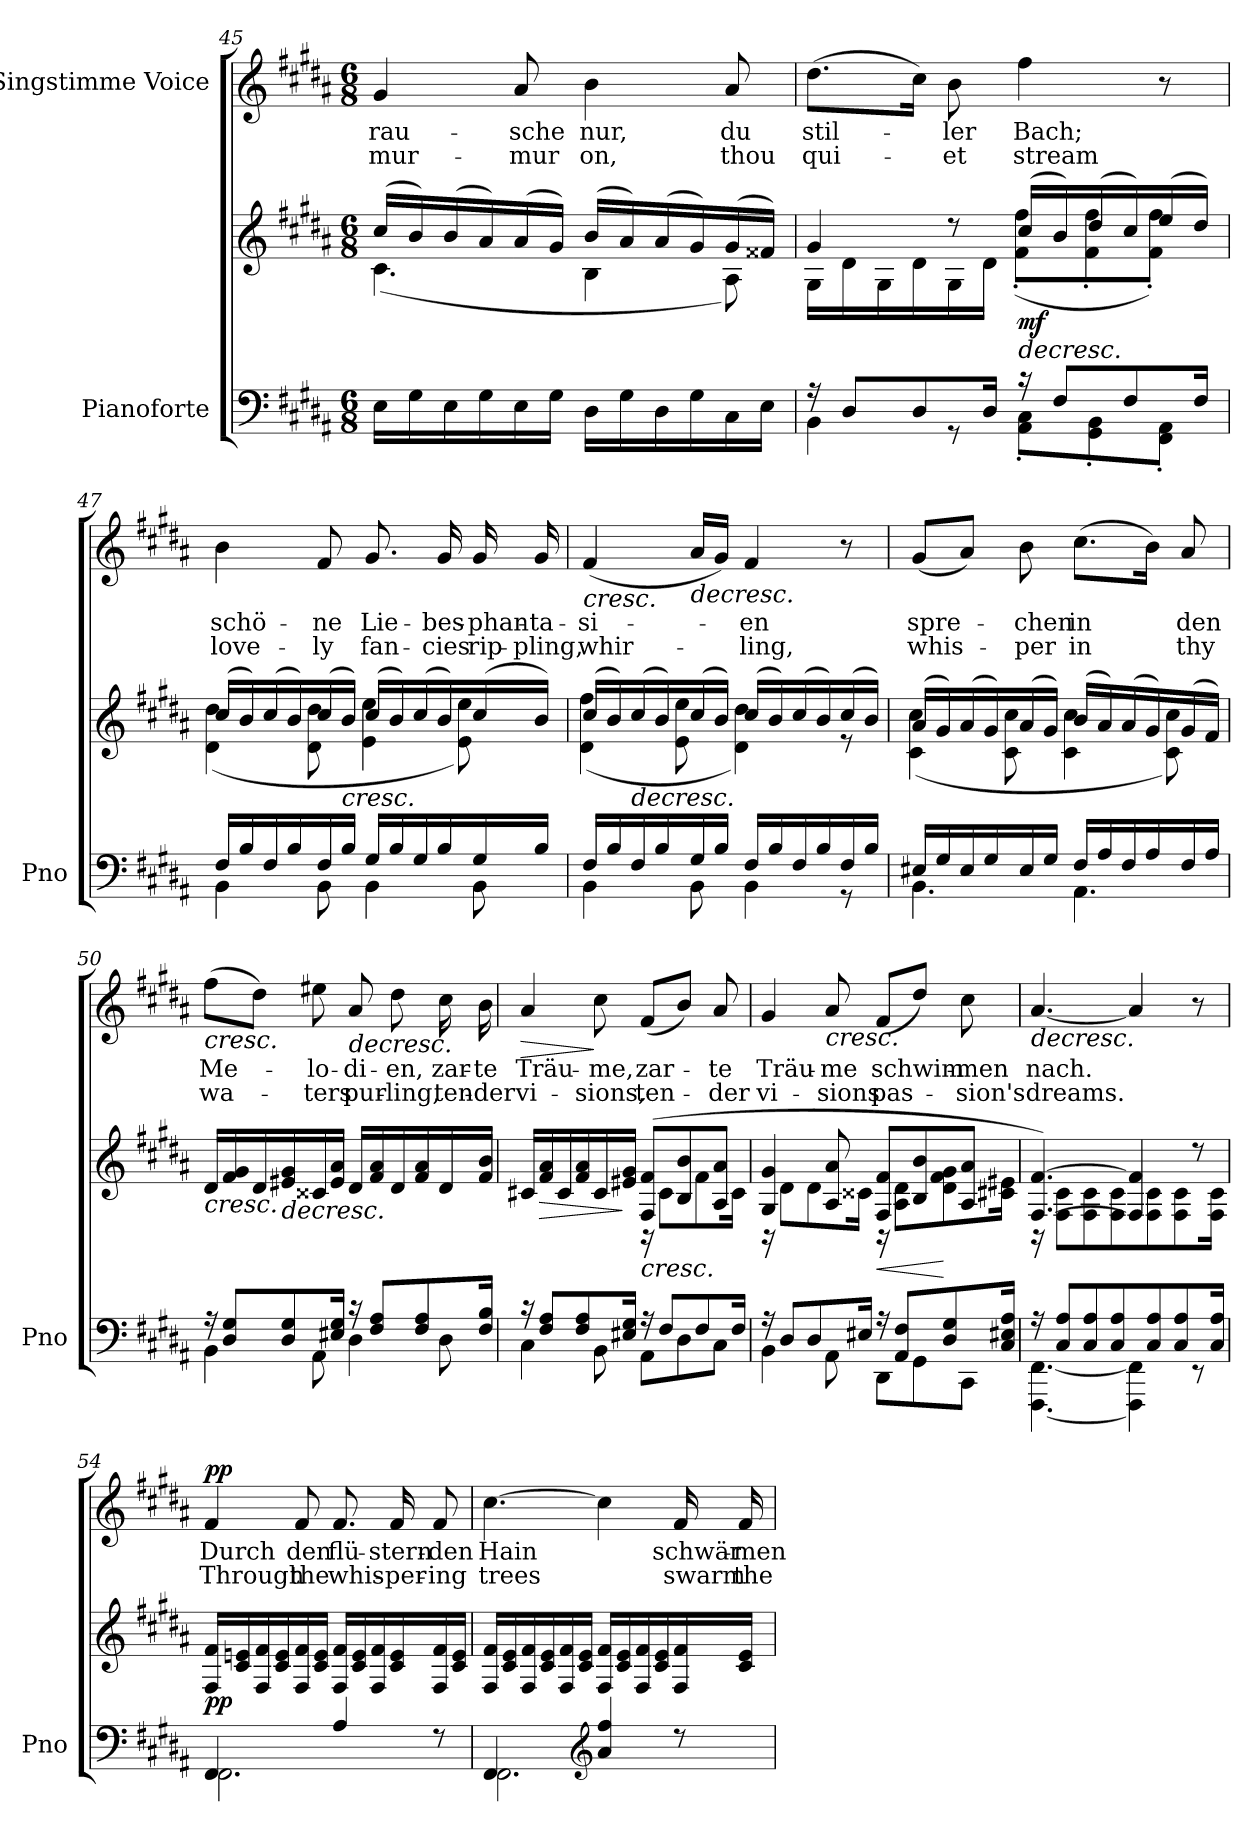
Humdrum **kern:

**kern	**kern	**dynam	**kern	**text	**text	**dynam
*part2	*part2	*part2	*part1	*part1	*part1	*part1
*staff3	*staff2	*staff2/3	*staff1	*staff1	*staff1	*staff1
*I"Pianoforte	*	*	*I"Singstimme Voice	*	*	*
*I'Pno	*	*	*	*	*	*
!!LO:LB:g=z
*clefF4	*clefG2	*	*clefG2	*	*	*
*k[f#c#g#d#a#]	*k[f#c#g#d#a#]	*	*k[f#c#g#d#a#]	*	*	*
*M6/8	*M6/8	*	*M6/8	*	*	*
=45	=45	=45	=45	=45	=45	=45
*	*^	*	*	*	*	*
!	!	!	!	!	!LO:LY:b	!LO:LY:b	!
16E\LL	(<16cc#/LL	(4.c#\	.	4g#/	rau-	mur-	.
16G#\	16b/)	.	.	.	.	.	.
16E\	(<16b/	.	.	.	.	.	.
16G#\	16a#/)	.	.	.	.	.	.
!	!	!	!	!	!LO:LY:b	!LO:LY:b	!
16E\	(<16a#/	.	.	8a#/	-sche	-mur	.
16G#\JJ	16g#/JJ)	.	.	.	.	.	.
!	!	!	!	!	!LO:LY:b	!LO:LY:b	!
16D#\LL	(<16b/LL	4B\	.	4b\	nur,	on,	.
16G#\	16a#/)	.	.	.	.	.	.
16D#\	(<16a#/	.	.	.	.	.	.
16G#\	16g#/)	.	.	.	.	.	.
!	!	!	!	!	!LO:LY:b	!LO:LY:b	!
16C#\	(<16g#/	8A#\)	.	8a#/	du	thou	.
16E\JJ	16f##X/JJ)	.	.	.	.	.	.
=46	=46	=46	=46	=46	=46	=46	=46
*^	*	*	*	*	*	*	*
!	!	!	!	!	!	!LO:LY:b	!LO:LY:b	!
16r	4BB\	4g#/	16G#\LL	.	(8.dd#\L	stil-	qui-	.
8D#/L	.	.	16d#\	.	.	.	.	.
.	.	.	16G#\	.	.	.	.	.
8D#/	.	.	16d#\	.	16cc#\Jk)	.	.	.
!	!	!	!	!	!	!LO:LY:b	!LO:LY:b	!
.	8r	8r	16G#\	.	8b\	-ler	-et	.
16D#/Jk	.	.	16d#\JJ	.	.	.	.	.
!	!	!	!	!LO:HP:b	!	!LO:LY:b	!LO:LY:b	!
!	!	!	!	!LO:DY:n=1:b	!	!	!	!
16r	8AA#\' 8C#\'L	(<16cc#/LL	(8f#\' 8ff#\'L	> mf	4ff#\	Bach;	stream	.
8F#/L	.	16b/)	.	.	.	.	.	.
.	8GG#\' 8BB\'	(<16dd#/	8f#\' 8ff#\'	.	.	.	.	.
8F#/	.	16cc#/)	.	.	.	.	.	.
.	8FF#\' 8AA#\'J	(<16ee/	8f#\' 8ff#\'J)	.	8r	.	.	.
16F#/Jk	.	16dd#/JJ)	.	.	.	.	.	.
=47	=47	=47	=47	=47	=47	=47	=47	=47
!	!	!	!	!	!	!LO:LY:b	!LO:LY:b	!
16F#/LL	4BB\	(<16cc#/LL	(4d#\ 4dd#\	.	4b\	schö-	love-	.
16B/	.	16b/)	.	.	.	.	.	.
16F#/	.	(<16cc#/	.	.	.	.	.	.
16B/	.	16b/)	.	.	.	.	.	.
!	!	!	!	!	!	!LO:LY:b	!LO:LY:b	!
16F#/	8BB\	(<16cc#/	8d#\ 8dd#\	.	8f#/	-ne	-ly	.
!	!	!	!	!LO:HP:b	!	!	!	!
16B/JJ	.	16b/JJ)	.	<	.	.	.	.
!	!	!	!	!	!	!LO:LY:b	!LO:LY:b	!
16G#/LL	4BB\	(<16cc#/LL	4e\ 4ee\	.	8.g#/	Lie-	fan-	.
16B/	.	16b/)	.	.	.	.	.	.
16G#/	.	(<16cc#/	.	.	.	.	.	.
!	!	!	!	!	!	!LO:LY:b	!LO:LY:b	!
16B/	.	16b/)	.	.	16g#/	-bes-	-cies	.
!	!	!	!	!	!	!LO:LY:b	!LO:LY:b	!
16G#/	8BB\	(<16cc#/	8e\ 8ee\)	]	16g#/	-phan-	rip-	.
!	!	!	!	!	!	!LO:LY:b	!LO:LY:b	!
16B/JJ	.	16b/JJ)	.	.	16g#/	-ta-	-pling,	.
!!LO:PB:g=z
=48	=48	=48	=48	=48	=48	=48	=48	=48
!	!	!	!	!	!	!LO:LY:b	!LO:LY:b	!LO:HP:b
16F#/LL	4BB\	(<16cc#/LL	(4d#\ 4ff#\	.	(4f#/	-si-	whir-	<
16B/	.	16b/)	.	.	.	.	.	.
!	!	!	!	!LO:HP:b	!	!	!	!
16F#/	.	(<16cc#/	.	>	.	.	.	.
16B/	.	16b/)	.	.	.	.	.	.
!	!	!	!	!	!	!	!	!LO:HP:b
16G#/	8BB\	(<16cc#/	8e\ 8ee\	.	16a#/LL	.	.	>
16B/JJ	.	16b/JJ)	.	.	16g#/JJ)	.	.	.
!	!	!	!	!	!	!LO:LY:b	!LO:LY:b	!
16F#/LL	4BB\	(<16cc#/LL	4d#\ 4dd#\)	[	4f#/	-en	-ling,	[
16B/	.	16b/)	.	.	.	.	.	.
16F#/	.	(<16cc#/	.	.	.	.	.	.
16B/	.	16b/)	.	.	.	.	.	.
16F#/	8r	(<16cc#/	8r	.	8r	.	.	.
16B/JJ	.	16b/JJ)	.	.	.	.	.	.
=49	=49	=49	=49	=49	=49	=49	=49	=49
!	!	!	!	!	!	!LO:LY:b	!LO:LY:b	!
16E#X/LL	4.BB\	(<16a#/LL	(4c#\ 4cc#\	.	(8g#/L	spre-	whis-	.
16G#/	.	16g#/)	.	.	.	.	.	.
16E#/	.	(<16a#/	.	.	8a#/J)	.	.	.
16G#/	.	16g#/)	.	.	.	.	.	.
!	!	!	!	!	!	!LO:LY:b	!LO:LY:b	!
16E#/	.	(<16a#/	8c#\ 8cc#\	.	8b\	-chen	-per	.
16G#/JJ	.	16g#/JJ)	.	.	.	.	.	.
!	!	!	!	!	!	!LO:LY:b	!LO:LY:b	!
16F#/LL	4.AA#\	(<16b/LL	4c#\ 4cc#\	.	(8.cc#\L	in	in	.
16A#/	.	16a#/)	.	.	.	.	.	.
16F#/	.	(<16a#/	.	.	.	.	.	.
16A#/	.	16g#/)	.	.	16b\Jk)	.	.	.
!	!	!	!	!	!	!LO:LY:b	!LO:LY:b	!
16F#/	.	(<16g#/	8c#\ 8cc#\)	.	8a#/	den	thy	.
16A#/JJ	.	16f#/JJ)	.	.	.	.	.	.
*	*	*v	*v	*	*	*	*	*
=50	=50	=50	=50	=50	=50	=50	=50
!	!	!	!LO:HP:b	!	!LO:LY:b	!LO:LY:b	!LO:HP:b
16r	4BB\	16d#/LL	<	(8ff#\L	Me-	wa-	<
8D#/ 8G#/L	.	16f#/ 16g#/	.	.	.	.	.
.	.	16d#/	.	8dd#\J)	.	.	.
!	!	!	!LO:HP:n=1:b	!	!	!	!
8D#/ 8G#/	.	16e#X/ 16g#/	] >	.	.	.	.
!	!	!	!	!	!LO:LY:b	!LO:LY:b	!
.	8AA#\	16c##X/	.	8ee#X\	-lo-	-ters	]
16E#X/ 16G#/Jk	.	16e#/ 16a#/JJ	.	.	.	.	.
!	!	!	!	!	!LO:LY:b	!LO:LY:b	!LO:HP:b
16r	4D#\	16d#/LL	[	8a#/	-di-	pur-	>
8F#/ 8A#/L	.	16f#/ 16a#/	.	.	.	.	.
!	!	!	!	!	!LO:LY:b	!LO:LY:b	!
.	.	16d#/	.	8dd#\	-en,	-ling,	.
8F#/ 8A#/	.	16f#/ 16a#/	.	.	.	.	.
!	!	!	!	!	!LO:LY:b	!LO:LY:b	!
.	8D#\	16d#/	.	16cc#\	zar-	ten-	[
!	!	!	!	!	!LO:LY:b	!LO:LY:b	!
16F#/ 16B/Jk	.	16f#/ 16b/JJ	.	16b\	-te	-der	.
!!LO:PB:g=z
=51	=51	=51	=51	=51	=51	=51	=51
*	*	*^	*	*	*	*	*
!	!	!	!	!	!	!LO:LY:b	!LO:LY:b	!LO:HP:b
16r	4C#\	16c#X/LL	4.ryy	.	4a#/	Träu-	vi-	>
!	!	!	!	!LO:HP:b	!	!	!	!
8F#/ 8A#/L	.	16f#/ 16a#/	.	>	.	.	.	.
.	.	16c#/	.	.	.	.	.	.
8F#/ 8A#/	.	16f#/ 16a#/	.	.	.	.	.	.
!	!	!	!	!	!	!LO:LY:b	!LO:LY:b	!
.	8BB\	16c#/	.	.	8cc#\	-me,	-sions,	]
16E#X/ 16G#/Jk	.	16e#X/ 16g#/JJ	.	]	.	.	.	.
!	!	!	!	!LO:HP:b	!	!LO:LY:b	!LO:LY:b	!
16r	8AA#\L	(8F#/ 8f#/L	16r	<	(8f#/L	zar-	ten-	.
8F#/L	.	.	8c#\L	.	.	.	.	.
.	8D#\	8B/ 8b/	.	.	8b/J)	.	.	.
8F#/	.	.	8f#\	]	.	.	.	.
!	!	!	!	!	!	!LO:LY:b	!LO:LY:b	!
.	8C#\J	8A#/ 8a#/J	.	.	8a#/	-te	-der	.
16F#/Jk	.	.	16c#\Jk	.	.	.	.	.
=52	=52	=52	=52	=52	=52	=52	=52	=52
!	!	!	!	!	!	!LO:LY:b	!LO:LY:b	!
16r	4BB\	4G#/ 4g#/	16r	.	4g#/	Träu-	vi-	.
8D#/L	.	.	8d#\L	.	.	.	.	.
8D#/	.	.	8d#\	.	.	.	.	.
!	!	!	!	!	!	!LO:LY:b	!LO:LY:b	!LO:HP:b
.	8AA#\	8A#/ 8a#/	.	.	8a#/	-me	-sions	<
16E#X/Jk	.	.	16c##X\Jk	.	.	.	.	.
!	!	!	!	!LO:HP:b	!	!LO:LY:b	!LO:LY:b	!
16r	8DD#\L	8F#/ 8f#/L	16r	<	(8f#/L	schwim-	pas-	.
8AA#/ 8F#/L	.	.	8A#\ 8d#\L	.	.	.	.	.
.	8GG#\	8B/ 8b/	.	.	8dd#/J)	.	.	]
8D#/ 8G#/	.	.	8d#\ 8f#\ 8g#\	[	.	.	.	.
!	!	!	!	!	!	!LO:LY:b	!LO:LY:b	!
.	8CC#\J	8A#/ 8a#/J	.	.	8cc#\	-men	-sion's	.
16C#/ 16E#X/ 16A#/Jk	.	.	16c#X\ 16e#X\Jk	.	.	.	.	.
=53	=53	=53	=53	=53	=53	=53	=53	=53
!	!	!	!	!	!	!LO:LY:b	!LO:LY:b	!LO:HP:b
16r	[4.FFF#\ [4.FF#\	[<4.F#/ [4.f#/)	16r	.	[4.a#/	nach.	dreams.	>
8C#/ 8A#/L	.	.	8F#\ 8c#\L	.	.	.	.	.
8C#/ 8A#/	.	.	8F#\ 8c#\	.	.	.	.	.
8C#/ 8A#/	.	.	8F#\ 8c#\	.	.	.	.	.
.	4FFF#\] 4FF#\]	4F#/] 4f#/]	.	[	4a#/]	.	.	[
8C#/ 8A#/	.	.	8F#\ 8c#\	.	.	.	.	.
8C#/ 8A#/	.	.	8F#\ 8c#\	.	.	.	.	.
.	8r	8r	.	.	8r	.	.	.
16C#/ 16A#/Jk	.	.	16F#\ 16c#\Jk	.	.	.	.	.
!!LO:LB:g=z
=54	=54	=54	=54	=54	=54	=54	=54	=54
!	!	!	!	!LO:DY:b	!	!LO:LY:b	!LO:LY:b	!LO:DY:a
*	*	*v	*v	*	*	*	*	*
4.FF#/	2.FF#\	16F#/ 16f#/LL	pp	4f#/	Durch	Through	pp
.	.	16c#/ 16en/	.	.	.	.	.
.	.	16F#/ 16f#/	.	.	.	.	.
.	.	16c#/ 16e/	.	.	.	.	.
!	!	!	!	!	!LO:LY:b	!LO:LY:b	!
.	.	16F#/ 16f#/	.	8f#/	den	the	.
.	.	16c#/ 16e/JJ	.	.	.	.	.
!	!	!	!	!	!LO:LY:b	!LO:LY:b	!
4A#/	.	16F#/ 16f#/LL	.	8.f#/	flü-	whis-	.
.	.	16c#/ 16e/	.	.	.	.	.
.	.	16F#/ 16f#/	.	.	.	.	.
!	!	!	!	!	!LO:LY:b	!LO:LY:b	!
.	.	16c#/ 16e/	.	16f#/	-stern-	-per-	.
!	!	!	!	!	!LO:LY:b	!LO:LY:b	!
8r	.	16F#/ 16f#/	.	8f#/	-den	-ing	.
.	.	16c#/ 16e/JJ	.	.	.	.	.
=55	=55	=55	=55	=55	=55	=55	=55
!	!	!	!	!	!LO:LY:b	!LO:LY:b	!
4.FF#/	2.FF#\	16F#/ 16f#/LL	.	[4.cc#\	Hain	trees	.
.	.	16c#/ 16e/	.	.	.	.	.
.	.	16F#/ 16f#/	.	.	.	.	.
.	.	16c#/ 16e/	.	.	.	.	.
.	.	16F#/ 16f#/	.	.	.	.	.
.	.	16c#/ 16e/JJ	.	.	.	.	.
*clefG2	*	*	*	*	*	*	*
4a#/ 4ff#/	.	16F#/ 16f#/LL	.	4cc#\]	.	.	]
.	.	16c#/ 16e/	.	.	.	.	.
.	.	16F#/ 16f#/	.	.	.	.	.
.	.	16c#/ 16e/	.	.	.	.	.
!	!	!	!	!	!LO:LY:b	!LO:LY:b	!
8r	.	16F#/ 16f#/	.	16f#/	schwär-	swarm	.
!	!	!	!	!	!LO:LY:b	!LO:LY:b	!
.	.	16c#/ 16e/JJ	.	16f#/	-men	the	.
*v	*v	*	*	*	*	*	*
=	=	=	=	=	=	=
*-	*-	*-	*-	*-	*-	*-
